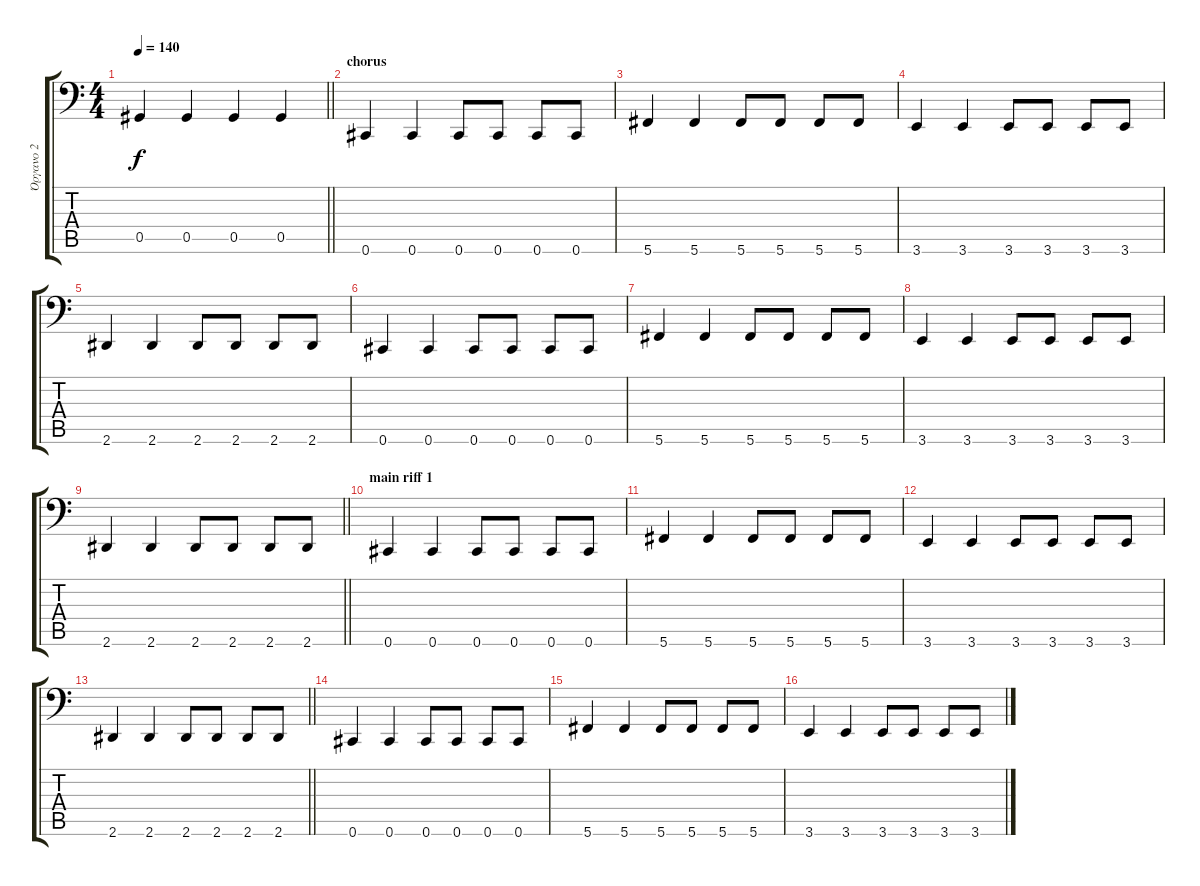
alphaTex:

\track ("Όργανο 2" "Όργανο 2") {instrument electricbassfinger}
\staff {score tabs}
\tuning (Eb3 Bb2 Gb2 Db2 Ab1 Db1) {hide}
\ts (4 4)
\tempo 140
\clef f4
\barLineRight lightlight
\ks c
0.5.4{dy f} 0.5.4 0.5.4 0.5.4 |
\section ("" "chorus")
0.6.4 0.6.4 0.6.8 0.6.8 0.6.8 0.6.8 |
5.6.4 5.6.4 5.6.8 5.6.8 5.6.8 5.6.8 |
3.6.4 3.6.4 3.6.8 3.6.8 3.6.8 3.6.8 |
2.6.4 2.6.4 2.6.8 2.6.8 2.6.8 2.6.8 |
0.6.4 0.6.4 0.6.8 0.6.8 0.6.8 0.6.8 |
5.6.4 5.6.4 5.6.8 5.6.8 5.6.8 5.6.8 |
3.6.4 3.6.4 3.6.8 3.6.8 3.6.8 3.6.8 |
\barLineRight lightlight
2.6.4 2.6.4 2.6.8 2.6.8 2.6.8 2.6.8 |
\section ("" "main riff 1")
0.6.4 0.6.4 0.6.8 0.6.8 0.6.8 0.6.8 |
5.6.4 5.6.4 5.6.8 5.6.8 5.6.8 5.6.8 |
3.6.4 3.6.4 3.6.8 3.6.8 3.6.8 3.6.8 |
\barLineRight lightlight
2.6.4 2.6.4 2.6.8 2.6.8 2.6.8 2.6.8 |
0.6.4 0.6.4 0.6.8 0.6.8 0.6.8 0.6.8 |
5.6.4 5.6.4 5.6.8 5.6.8 5.6.8 5.6.8 |
3.6.4 3.6.4 3.6.8 3.6.8 3.6.8 3.6.8
